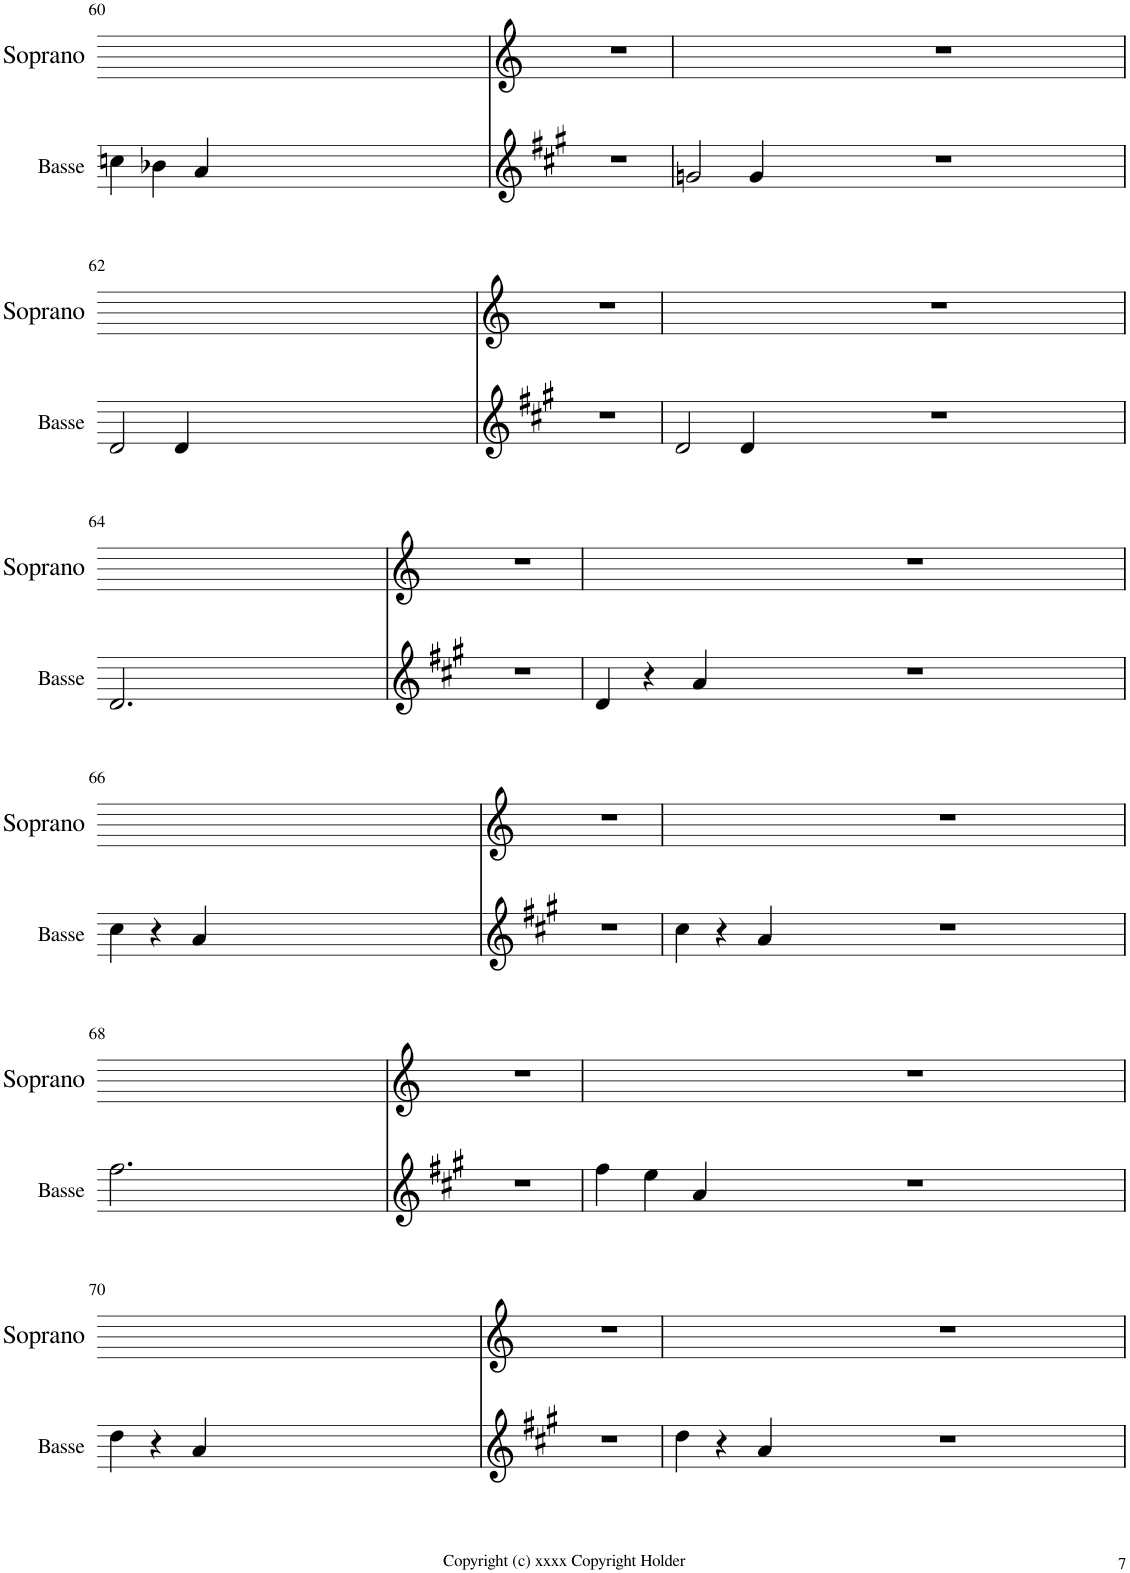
**kern	**kern
*part2	*part1
*staff2	*staff1
*I"Basse	*I"Soprano
*I'Basse	*I'Soprano
!!LO:PB:g=z
*clefG2	*clefG2
*k[f#c#g#]	*k[]
*M3/4	*M3/4
=60	=60
4ccn\	2.r
4b-X\	.
4a/	.
1.ryy	0ryy
2.r	.
.	4ryy
=61	=61
2gn/	2.r
4g/	.
1.ryy	0ryy
2.r	.
.	4ryy
!!LO:LB:g=z
=62	=62
2d/	2.r
4d/	.
1.ryy	0ryy
2.r	.
.	4ryy
=63	=63
2d/	2.r
4d/	.
1.ryy	0ryy
2.r	.
.	4ryy
!!LO:LB:g=z
=64	=64
2.d/	2.r
1.ryy	0ryy
2.r	.
.	4ryy
=65	=65
4d/	2.r
4r	.
4a/	.
1.ryy	0ryy
2.r	.
.	4ryy
!!LO:LB:g=z
=66	=66
4cc#\	2.r
4r	.
4a/	.
1.ryy	0ryy
2.r	.
.	4ryy
=67	=67
4cc#\	2.r
4r	.
4a/	.
1.ryy	0ryy
2.r	.
.	4ryy
!!LO:LB:g=z
=68	=68
2.ff#\	2.r
1.ryy	0ryy
2.r	.
.	4ryy
=69	=69
4ff#\	2.r
4ee\	.
4a/	.
1.ryy	0ryy
2.r	.
.	4ryy
!!LO:LB:g=z
=70	=70
4dd\	2.r
4r	.
4a/	.
1.ryy	0ryy
2.r	.
.	4ryy
=71	=71
4dd\	2.r
4r	.
4a/	.
1.ryy	0ryy
2.r	.
.	4ryy
=	=
*-	*-
